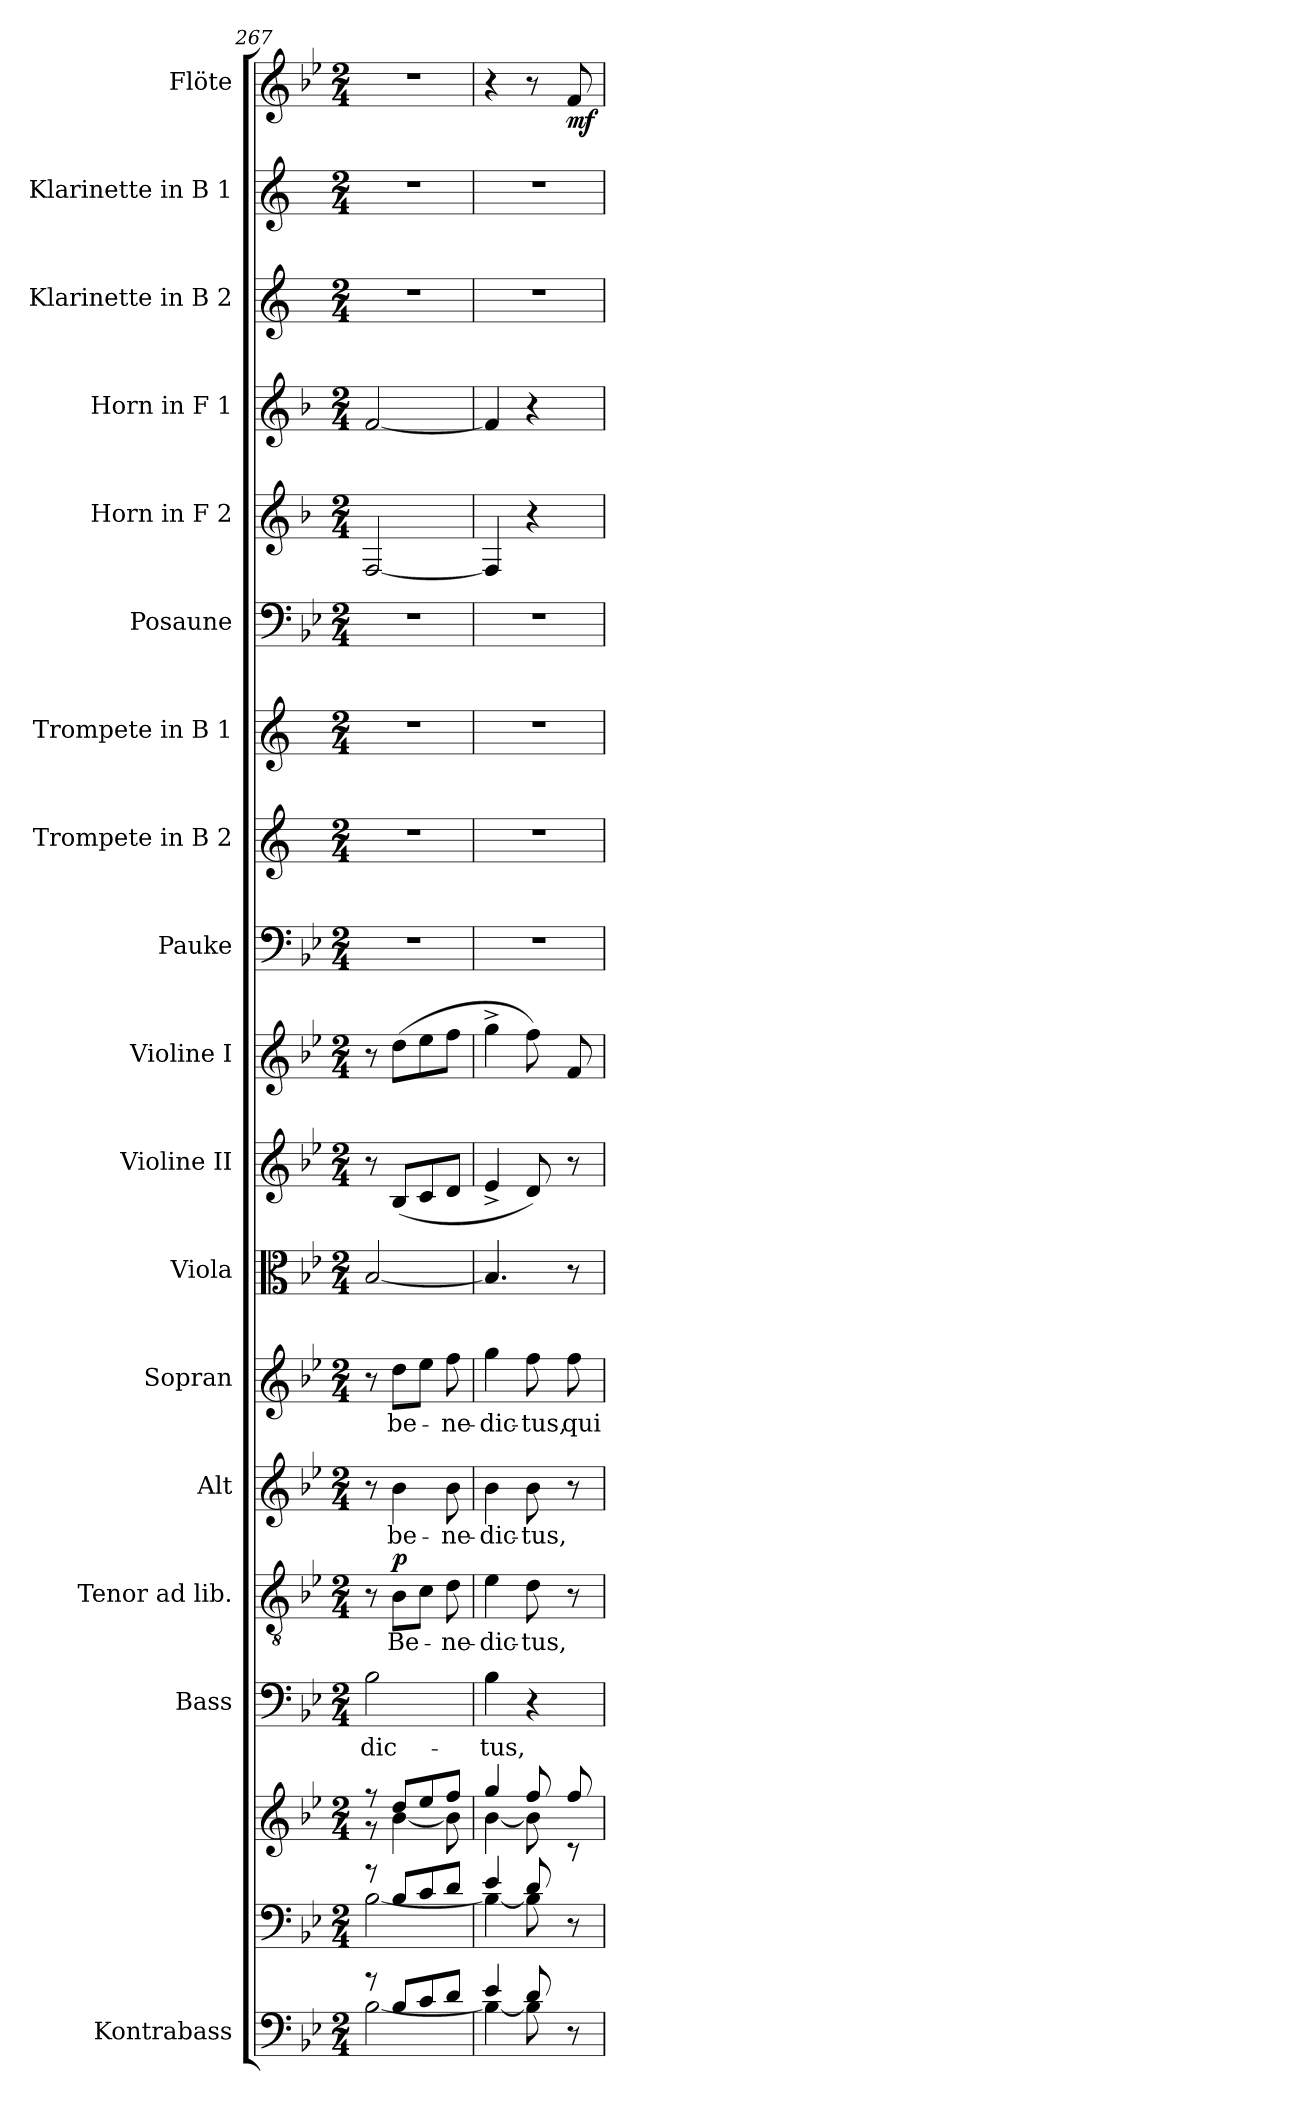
**kern	**kern	**kern	**kern	**text	**kern	**text	**dynam	**kern	**text	**kern	**text	**kern	**kern	**kern	**kern	**kern	**kern	**kern	**kern	**kern	**kern	**kern	**kern	**dynam
*part18	*part17	*part17	*part16	*part16	*part15	*part15	*part15	*part14	*part14	*part13	*part13	*part12	*part11	*part10	*part9	*part8	*part7	*part6	*part5	*part4	*part3	*part2	*part1	*part1
*staff19	*staff18	*staff17	*staff16	*staff16	*staff15	*staff15	*staff15	*staff14	*staff14	*staff13	*staff13	*staff12	*staff11	*staff10	*staff9	*staff8	*staff7	*staff6	*staff5	*staff4	*staff3	*staff2	*staff1	*staff1
*I"Kontrabass	*	*	*I"Bass	*	*I"Tenor ad lib.	*	*	*I"Alt	*	*I"Sopran	*	*I"Viola	*I"Violine II	*I"Violine I	*I"Pauke	*I"Trompete in B 2	*I"Trompete in B 1	*I"Posaune	*I"Horn in F 2	*I"Horn in F 1	*I"Klarinette in B 2	*I"Klarinette in B 1	*I"Flöte	*
*I'Kb.	*	*	*I'B	*	*I'T	*	*	*I'A	*	*I'S	*	*I'Vla.	*I'Vl. II	*I'Vl. I	*I'Pk.	*	*	*I'Pos.	*I'Hrn. 2	*I'Hrn. 1	*	*	*I'Fl.	*
*clefF4	*clefF4	*clefG2	*clefF4	*	*clefGv2	*	*	*clefG2	*	*clefG2	*	*clefC3	*clefG2	*clefG2	*clefF4	*clefG2	*clefG2	*clefF4	*clefG2	*clefG2	*clefG2	*clefG2	*clefG2	*
*ITrd7c12	*	*	*	*	*	*	*	*	*	*	*	*	*	*	*	*ITrd1c2	*ITrd1c2	*	*ITrd4c7	*ITrd4c7	*ITrd1c2	*ITrd1c2	*	*
*k[b-e-]	*k[b-e-]	*k[b-e-]	*k[b-e-]	*	*k[b-e-]	*	*	*k[b-e-]	*	*k[b-e-]	*	*k[b-e-]	*k[b-e-]	*k[b-e-]	*k[b-e-]	*k[b-e-]	*k[b-e-]	*k[b-e-]	*k[b-e-]	*k[b-e-]	*k[b-e-]	*k[b-e-]	*k[b-e-]	*
*B-:	*B-:	*B-:	*B-:	*	*B-:	*	*	*B-:	*	*B-:	*	*B-:	*B-:	*B-:	*B-:	*B-:	*B-:	*B-:	*B-:	*B-:	*B-:	*B-:	*B-:	*
*M2/4	*M2/4	*M2/4	*M2/4	*	*M2/4	*	*	*M2/4	*	*M2/4	*	*M2/4	*M2/4	*M2/4	*M2/4	*M2/4	*M2/4	*M2/4	*M2/4	*M2/4	*M2/4	*M2/4	*M2/4	*
=267	=267	=267	=267	=267	=267	=267	=267	=267	=267	=267	=267	=267	=267	=267	=267	=267	=267	=267	=267	=267	=267	=267	=267	=267
*^	*^	*^	*	*	*	*	*	*	*	*	*	*	*	*	*	*	*	*	*	*	*	*	*	*
!	!	!	!	!	!	!	!LO:LY:b	!	!	!	!	!	!	!	!	!	!	!	!	!	!	!	!	!	!	!	!
8rf	[<2BB-\	8rf	[<2B-\	8r	8r	2B-\	-dic-	8r	.	.	8r	.	8r	.	[2B-/	8r	8r	2r	2r	2r	2r	[2BB-/	[2B-/	2r	2r	2r	.
!	!	!	!	!	!	!	!	!	!LO:LY:b	!LO:DY:a	!	!LO:LY:b	!	!LO:LY:b	!	!	!	!	!	!	!	!	!	!	!	!	!
8BB-/L	.	8B-/L	.	8dd/L	[<4b-\	.	.	8B-\L	Be-	p	4b-\	be-	8dd\L	be-	.	(<8B-/L	(>8dd\L	.	.	.	.	.	.	.	.	.	.
8C/	.	8c/	.	8ee-/	.	.	.	8c\J	.	.	.	.	8ee-\J	.	.	8c/	8ee-\	.	.	.	.	.	.	.	.	.	.
!	!	!	!	!	!	!	!	!	!LO:LY:b	!	!	!LO:LY:b	!	!LO:LY:b	!	!	!	!	!	!	!	!	!	!	!	!	!
8D/J	.	8d/J	.	8ff/J	8b-\]	.	.	8d\	-ne-	.	8b-\	-ne-	8ff\	-ne-	.	8d/J	8ff\J	.	.	.	.	.	.	.	.	.	.
=268	=268	=268	=268	=268	=268	=268	=268	=268	=268	=268	=268	=268	=268	=268	=268	=268	=268	=268	=268	=268	=268	=268	=268	=268	=268	=268	=268
!	!	!	!	!	!	!	!LO:LY:b	!	!LO:LY:b	!	!	!LO:LY:b	!	!LO:LY:b	!	!	!	!	!	!	!	!	!	!	!	!	!
4E-/	4BB-\_	4e-/	4B-\_	4gg/	[<4b-\	4B-\	-tus,	4e-\	-dic-	.	4b-\	-dic-	4gg\	-dic-	4.B-/]	4e-^>/	4gg^>\	2r	2r	2r	2r	4BB-/]	4B-/]	2r	2r	4r	.
!	!	!	!	!	!	!	!	!	!LO:LY:b	!	!	!LO:LY:b	!	!LO:LY:b	!	!	!	!	!	!	!	!	!	!	!	!	!
8D/	8BB-\]	8d/	8B-\]	8ff/	8b-\]	4r	.	8d\	-tus,	.	8b-\	-tus,	8ff\	-tus,	.	8d/)	8ff\)	.	.	.	.	4r	4r	.	.	8r	.
!	!	!	!	!	!	!	!	!	!	!	!	!	!	!LO:LY:b	!	!	!	!	!	!	!	!	!	!	!	!	!LO:DY:b
8r	8ryy	8r	8ryy	8ff/	8rc	.	.	8r	.	.	8r	.	8ff\	qui	8r	8r	8f/	.	.	.	.	.	.	.	.	8f/	mf
*v	*v	*	*	*	*	*	*	*	*	*	*	*	*	*	*	*	*	*	*	*	*	*	*	*	*	*	*
*	*v	*v	*	*	*	*	*	*	*	*	*	*	*	*	*	*	*	*	*	*	*	*	*	*	*	*
*	*	*v	*v	*	*	*	*	*	*	*	*	*	*	*	*	*	*	*	*	*	*	*	*	*	*
=	=	=	=	=	=	=	=	=	=	=	=	=	=	=	=	=	=	=	=	=	=	=	=	=
*-	*-	*-	*-	*-	*-	*-	*-	*-	*-	*-	*-	*-	*-	*-	*-	*-	*-	*-	*-	*-	*-	*-	*-	*-
